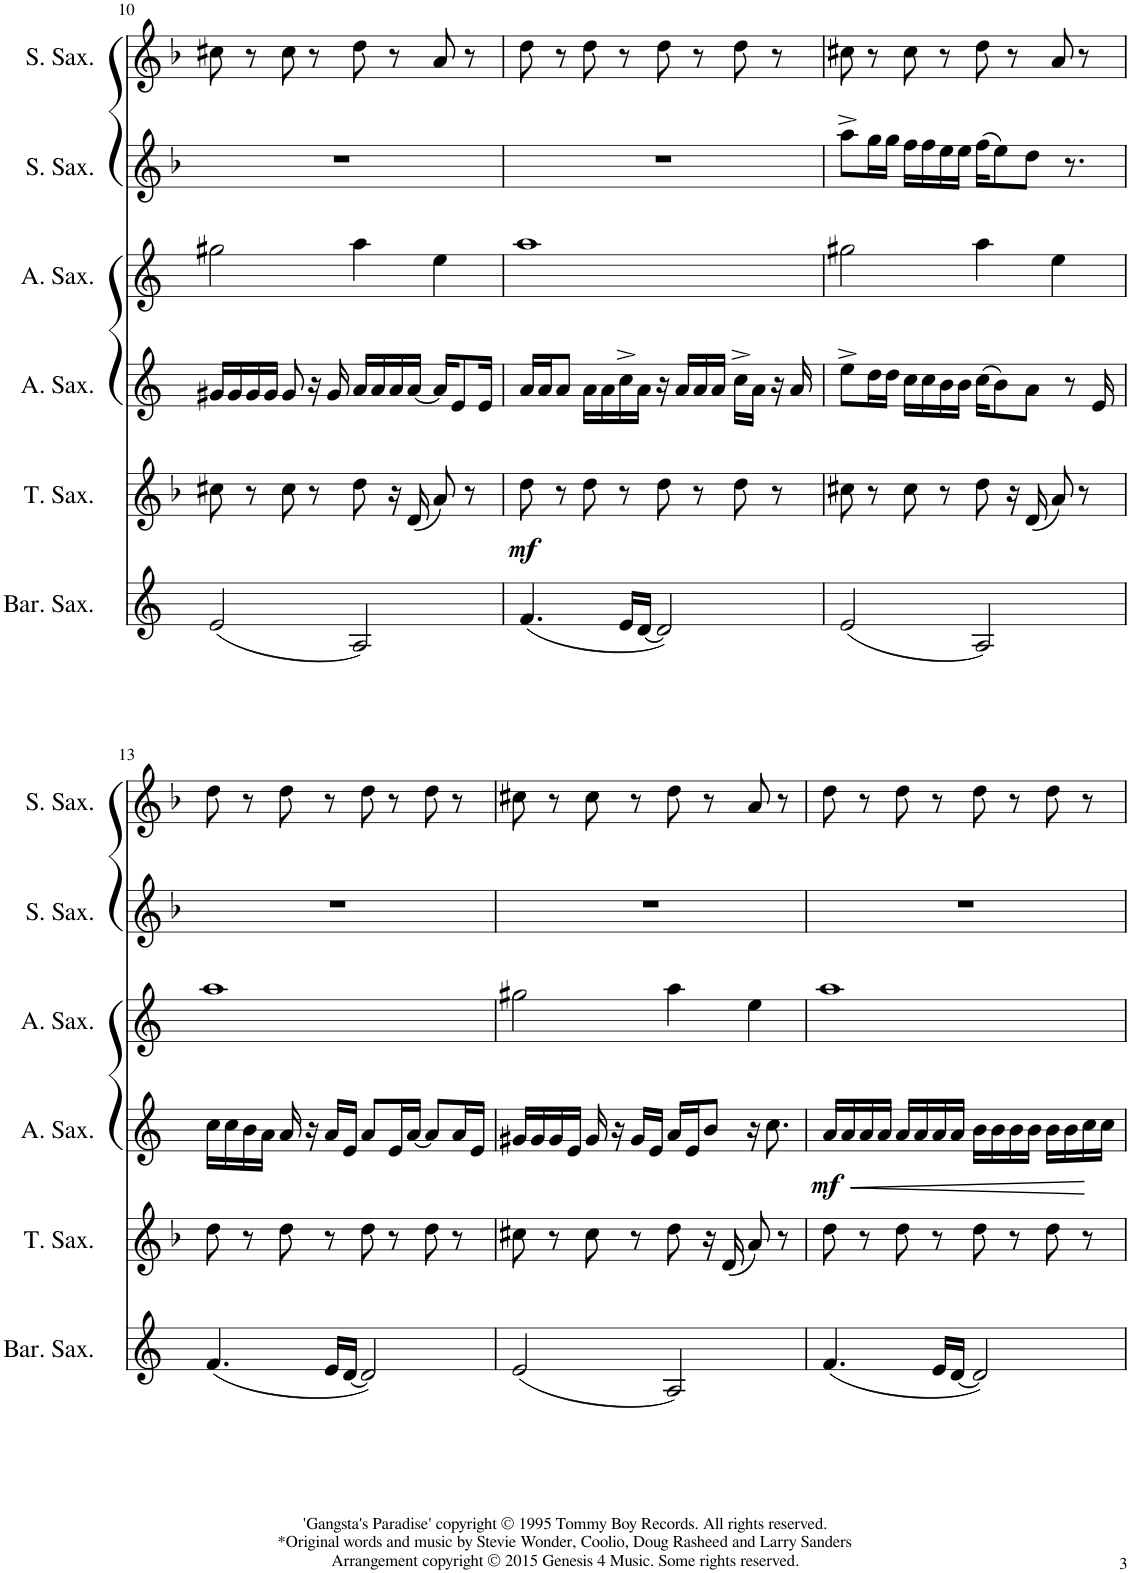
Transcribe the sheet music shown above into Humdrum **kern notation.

**kern	**kern	**dynam	**kern	**dynam	**kern	**kern	**kern
*part6	*part5	*part5	*part4	*part4	*part3	*part2	*part1
*staff6	*staff5	*staff5	*staff4	*staff4	*staff3	*staff2	*staff1
*I"Baritone Saxophone	*I"Tenor Saxophone	*	*I"Alto Saxophone	*	*I"Alto Saxophone	*I"Soprano Saxophone	*I"Soprano Saxophone
*I'Bar. Sax.	*I'T. Sax.	*	*I'A. Sax.	*	*I'A. Sax.	*I'S. Sax.	*I'S. Sax.
!!LO:PB:g=z
*clefG2	*clefG2	*	*clefG2	*	*clefG2	*clefG2	*clefG2
*Trd12c21	*Trd8c14	*	*Trd5c9	*	*Trd5c9	*Trd1c2	*Trd1c2
*k[]	*k[b-]	*	*k[]	*	*k[]	*k[b-]	*k[b-]
*M4/4	*M4/4	*	*M4/4	*	*M4/4	*M4/4	*M4/4
=10	=10	=10	=10	=10	=10	=10	=10
(2e/	8cc#X\	.	16g#X/LL	.	2gg#X\	1r	8cc#X\
.	.	.	16g#/	.	.	.	.
.	8r	.	16g#/	.	.	.	8r
.	.	.	16g#/JJ	.	.	.	.
.	8cc#\	.	8g#/	.	.	.	8cc#\
.	8r	.	16r	.	.	.	8r
.	.	.	16g#/	.	.	.	.
2A/)	8dd\	.	16a/LL	.	4aa\	.	8dd\
.	.	.	16a/	.	.	.	.
.	16r	.	16a/	.	.	.	8r
.	(16d/	.	[16a/JJ	.	.	.	.
.	8a/)	.	16a/KL]	.	4ee\	.	8a/
.	.	.	8e/	.	.	.	.
.	8r	.	.	.	.	.	8r
.	.	.	16e/Jk	.	.	.	.
=11	=11	=11	=11	=11	=11	=11	=11
!	!	!LO:DY:b	!	!	!	!	!
(4.f/	8dd\	mf	16a/LL	.	1aa	1r	8dd\
.	.	.	16a/J	.	.	.	.
.	8r	.	8a/J	.	.	.	8r
.	8dd\	.	16a\LL	.	.	.	8dd\
.	.	.	16a\	.	.	.	.
16e/LL	8r	.	16cc^\	.	.	.	8r
[16d/JJ	.	.	16a\JJ	.	.	.	.
2d/])	8dd\	.	16r	.	.	.	8dd\
.	.	.	16a/LL	.	.	.	.
.	8r	.	16a/	.	.	.	8r
.	.	.	16a/JJ	.	.	.	.
.	8dd\	.	16cc^\LL	.	.	.	8dd\
.	.	.	16a\JJ	.	.	.	.
.	8r	.	16r	.	.	.	8r
.	.	.	16a/	.	.	.	.
=12	=12	=12	=12	=12	=12	=12	=12
(2e/	8cc#X\	.	8ee^\L	.	2gg#X\	8aa^\L	8cc#X\
.	8r	.	16dd\L	.	.	16gg\L	8r
.	.	.	16dd\JJ	.	.	16gg\JJ	.
.	8cc#\	.	16cc\LL	.	.	16ff\LL	8cc#\
.	.	.	16cc\	.	.	16ff\	.
.	8r	.	16b\	.	.	16ee\	8r
.	.	.	16b\JJ	.	.	16ee\JJ	.
2A/)	8dd\	.	(16cc\KL	.	4aa\	(16ff\KL	8dd\
.	.	.	8b\)	.	.	8ee\)	.
.	16r	.	.	.	.	.	8r
.	(16d/	.	8a\J	.	.	8dd\J	.
.	8a/)	.	.	.	4ee\	.	8a/
.	.	.	8r	.	.	8.r	.
.	8r	.	.	.	.	.	8r
.	.	.	16e/	.	.	.	.
!!LO:LB:g=z
=13	=13	=13	=13	=13	=13	=13	=13
(4.f/	8dd\	.	16cc\LL	.	1aa	1r	8dd\
.	.	.	16cc\	.	.	.	.
.	8r	.	16b\	.	.	.	8r
.	.	.	16a\JJ	.	.	.	.
.	8dd\	.	16a/	.	.	.	8dd\
.	.	.	16r	.	.	.	.
16e/LL	8r	.	16a/LL	.	.	.	8r
[16d/JJ	.	.	16e/JJ	.	.	.	.
2d/])	8dd\	.	8a/L	.	.	.	8dd\
.	8r	.	16e/L	.	.	.	8r
.	.	.	[16a/JJ	.	.	.	.
.	8dd\	.	8a/L]	.	.	.	8dd\
.	8r	.	16a/L	.	.	.	8r
.	.	.	16e/JJ	.	.	.	.
=14	=14	=14	=14	=14	=14	=14	=14
(2e/	8cc#X\	.	16g#X/LL	.	2gg#X\	1r	8cc#X\
.	.	.	16g#/	.	.	.	.
.	8r	.	16g#/	.	.	.	8r
.	.	.	16e/JJ	.	.	.	.
.	8cc#\	.	16g#/	.	.	.	8cc#\
.	.	.	16r	.	.	.	.
.	8r	.	16g#/LL	.	.	.	8r
.	.	.	16e/JJ	.	.	.	.
2A/)	8dd\	.	16a/LL	.	4aa\	.	8dd\
.	.	.	16e/J	.	.	.	.
.	16r	.	8b/J	.	.	.	8r
.	(16d/	.	.	.	.	.	.
.	8a/)	.	16r	.	4ee\	.	8a/
.	.	.	8.cc\	.	.	.	.
.	8r	.	.	.	.	.	8r
=15	=15	=15	=15	=15	=15	=15	=15
!	!	!	!	!LO:HP:b	!	!	!
!	!	!	!	!LO:DY:n=1:b	!	!	!
(4.f/	8dd\	.	16a/LL	< mf	1aa	1r	8dd\
.	.	.	16a/	.	.	.	.
.	8r	.	16a/	.	.	.	8r
.	.	.	16a/JJ	.	.	.	.
.	8dd\	.	16a/LL	.	.	.	8dd\
.	.	.	16a/	.	.	.	.
16e/LL	8r	.	16a/	.	.	.	8r
[16d/JJ	.	.	16a/JJ	.	.	.	.
2d/])	8dd\	.	16b\LL	.	.	.	8dd\
.	.	.	16b\	.	.	.	.
.	8r	.	16b\	.	.	.	8r
.	.	.	16b\JJ	.	.	.	.
.	8dd\	.	16b\LL	.	.	.	8dd\
.	.	.	16b\	.	.	.	.
.	8r	.	16cc\	.	.	.	8r
.	.	.	16cc\JJ	.	.	.	.
.	.	.	.	[	.	.	.
=	=	=	=	=	=	=	=
*-	*-	*-	*-	*-	*-	*-	*-
